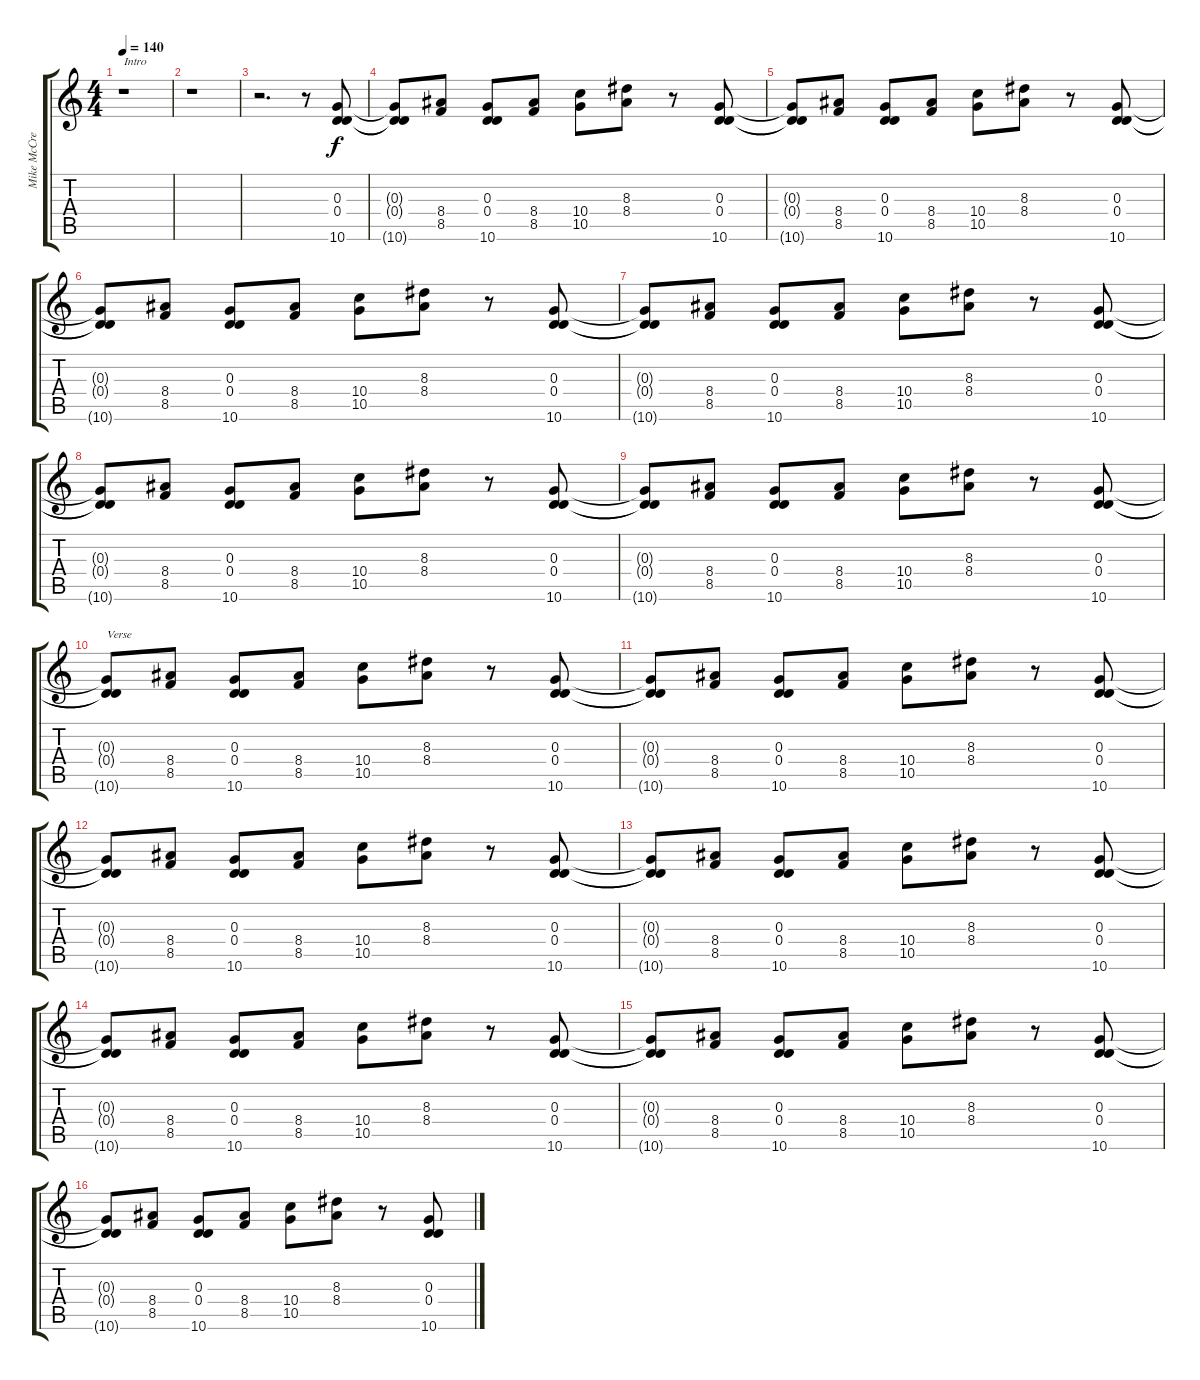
\track ("Mike McCready" "Mike McCre") {instrument distortionguitar}
\staff {score tabs}
\tuning (E4 B3 G3 D3 A2 E2) {hide}
\ts (4 4)
\tempo 140
\clef g2
\ks c
r.1{txt "Intro" dy f instrument distortionguitar} |
r.1 |
r.2{d} r.8 (0.3 0.4 10.6).8 |
(0.3{t} 0.4{t} 10.6{t}).8 (8.4 8.5).8 (0.3 0.4 10.6).8 (8.4 8.5).8 (10.4 10.5).8 (8.3 8.4).8 r.8 (0.3 0.4 10.6).8 |
(0.3{t} 0.4{t} 10.6{t}).8 (8.4 8.5).8 (0.3 0.4 10.6).8 (8.4 8.5).8 (10.4 10.5).8 (8.3 8.4).8 r.8 (0.3 0.4 10.6).8 |
(0.3{t} 0.4{t} 10.6{t}).8 (8.4 8.5).8 (0.3 0.4 10.6).8 (8.4 8.5).8 (10.4 10.5).8 (8.3 8.4).8 r.8 (0.3 0.4 10.6).8 |
(0.3{t} 0.4{t} 10.6{t}).8 (8.4 8.5).8 (0.3 0.4 10.6).8 (8.4 8.5).8 (10.4 10.5).8 (8.3 8.4).8 r.8 (0.3 0.4 10.6).8 |
(0.3{t} 0.4{t} 10.6{t}).8 (8.4 8.5).8 (0.3 0.4 10.6).8 (8.4 8.5).8 (10.4 10.5).8 (8.3 8.4).8 r.8 (0.3 0.4 10.6).8 |
(0.3{t} 0.4{t} 10.6{t}).8 (8.4 8.5).8 (0.3 0.4 10.6).8 (8.4 8.5).8 (10.4 10.5).8 (8.3 8.4).8 r.8 (0.3 0.4 10.6).8 |
(0.3{t} 0.4{t} 10.6{t}).8{txt "Verse"} (8.4 8.5).8 (0.3 0.4 10.6).8 (8.4 8.5).8 (10.4 10.5).8 (8.3 8.4).8 r.8 (0.3 0.4 10.6).8 |
(0.3{t} 0.4{t} 10.6{t}).8 (8.4 8.5).8 (0.3 0.4 10.6).8 (8.4 8.5).8 (10.4 10.5).8 (8.3 8.4).8 r.8 (0.3 0.4 10.6).8 |
(0.3{t} 0.4{t} 10.6{t}).8 (8.4 8.5).8 (0.3 0.4 10.6).8 (8.4 8.5).8 (10.4 10.5).8 (8.3 8.4).8 r.8 (0.3 0.4 10.6).8 |
(0.3{t} 0.4{t} 10.6{t}).8 (8.4 8.5).8 (0.3 0.4 10.6).8 (8.4 8.5).8 (10.4 10.5).8 (8.3 8.4).8 r.8 (0.3 0.4 10.6).8 |
(0.3{t} 0.4{t} 10.6{t}).8 (8.4 8.5).8 (0.3 0.4 10.6).8 (8.4 8.5).8 (10.4 10.5).8 (8.3 8.4).8 r.8 (0.3 0.4 10.6).8 |
(0.3{t} 0.4{t} 10.6{t}).8 (8.4 8.5).8 (0.3 0.4 10.6).8 (8.4 8.5).8 (10.4 10.5).8 (8.3 8.4).8 r.8 (0.3 0.4 10.6).8 |
(0.3{t} 0.4{t} 10.6{t}).8 (8.4 8.5).8 (0.3 0.4 10.6).8 (8.4 8.5).8 (10.4 10.5).8 (8.3 8.4).8 r.8 (0.3 0.4 10.6).8
